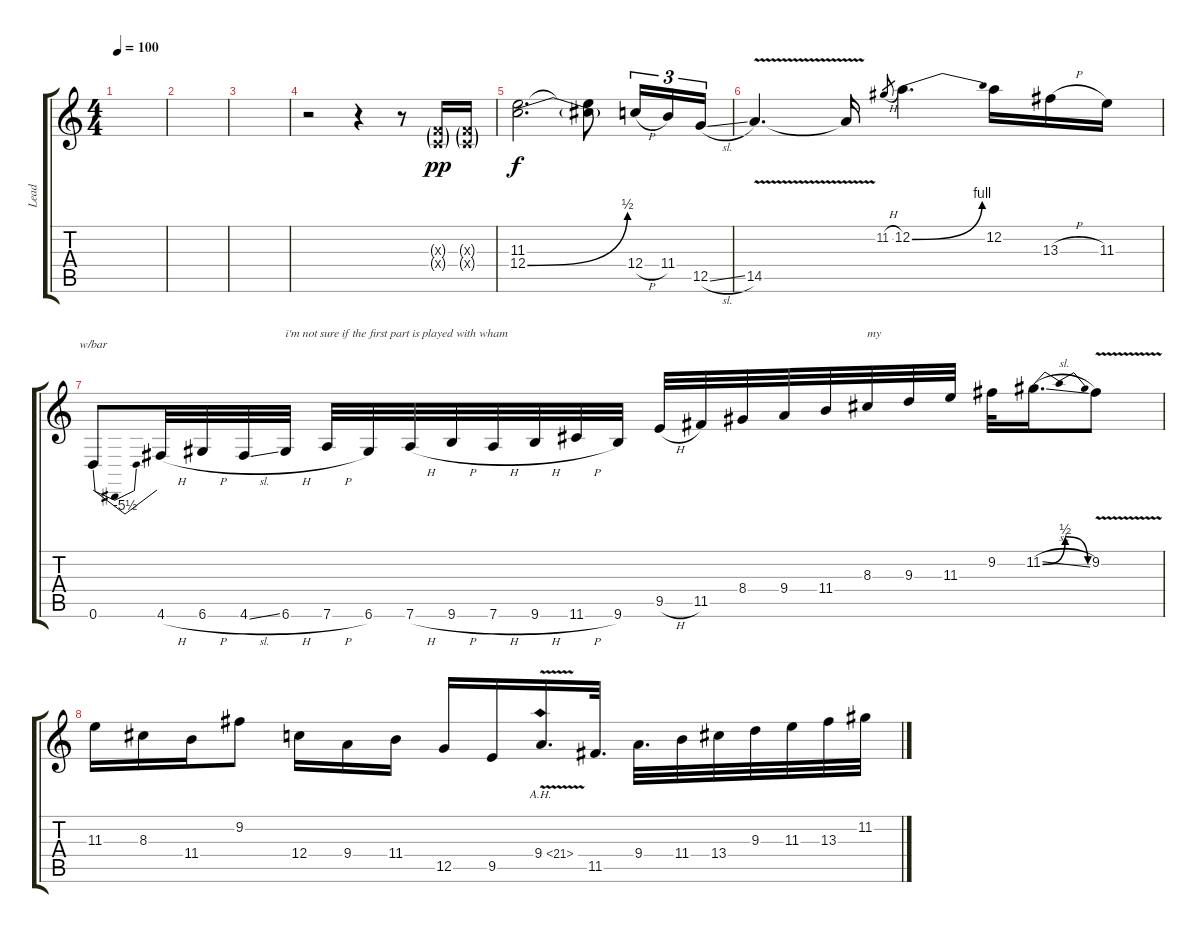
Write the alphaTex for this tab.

\track ("Lead" "Lead") {instrument distortionguitar}
\staff {score tabs}
\tuning (D4 A3 F3 C3 G2 D2) {hide}
\ts (4 4)
\tempo 100
\clef g2
\ks c
|
|
|
r.2 r.4 r.8 (0.3{g x} 0.4{g x}).16{dy pp} (0.3{g x} 0.4{g x}).16 |
(11.3 12.4{be (bend 0 0 60 2)}).2{d dy f} (11.3{t} 12.4{t}).8 12.4{h}.16{tu (3 2)} 11.4.16{tu (3 2)} 12.5{sl}.16{tu (3 2)} |
14.5{v}.4{d} 14.5{t}.16 11.2{h}.8{gr} 12.2{be (bend 0 0 60 4)}.4{d} 12.2.16 13.3{h}.16 11.3.16 |
0.6.8{tbe (dip default 0 0 30 -22 60 0)} 4.6{h}.32 6.6{h}.32 4.6{sl}.32 6.6{h}.32{txt "i'm not sure if the first part is played with wham"} 7.6{h}.32 6.6.32 7.6{h}.32 9.6{h}.32 7.6{h}.32 9.6{h}.32 11.6{h}.32 9.6.32 9.5{h}.32 11.5.32 8.4.32 9.4.32 11.4.32 8.3.32{txt "my"} 9.3.32 11.3.32 9.2.32 11.2{be (bendrelease 0 0 30 2 30 2 60 0) sl}.16{d} 9.2{v}.8 |
11.3.16 8.3.16 11.4.16 9.2.8 12.4.16 9.4.16 11.4.16 12.5.16 9.5.16 9.4{ah 12 v}.16{d} 11.5.32{d} 9.4.32{d} 11.4.32 13.4.32 9.3.32 11.3.32 13.3.32 11.2.32
